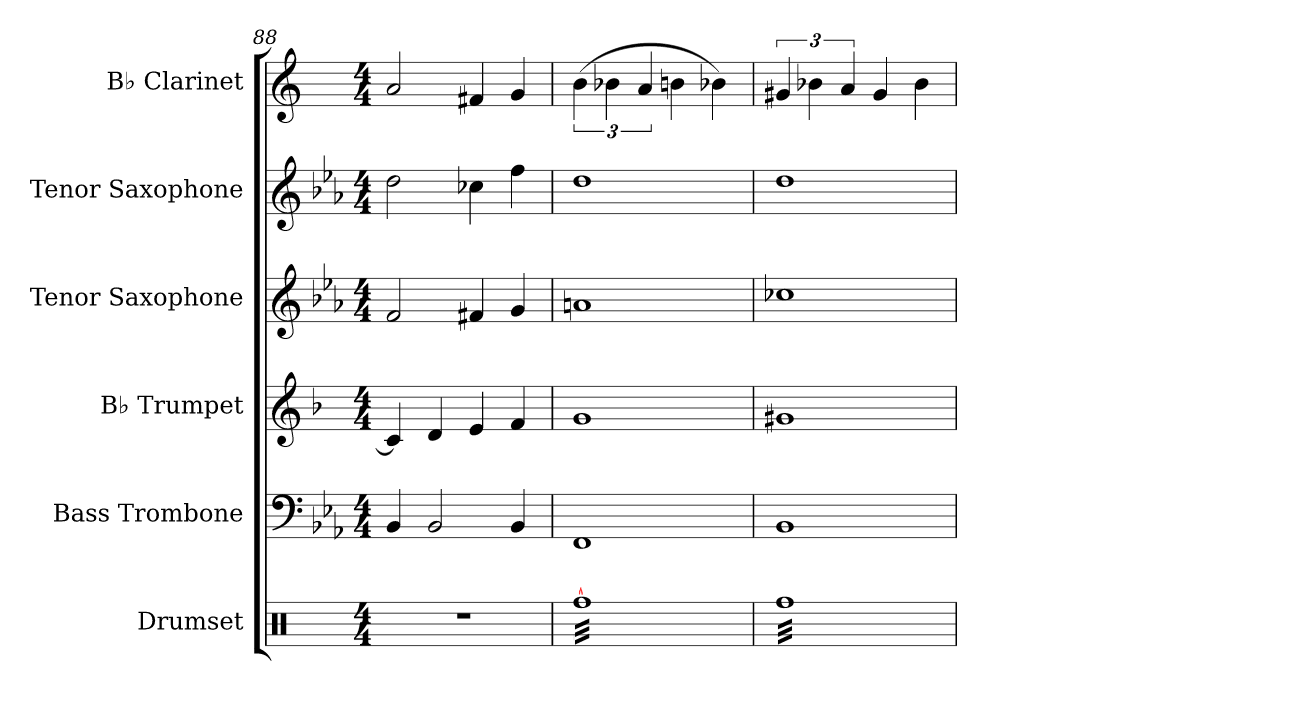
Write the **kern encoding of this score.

**kern	**kern	**kern	**kern	**kern	**kern
*part6	*part5	*part4	*part3	*part2	*part1
*staff6	*staff5	*staff4	*staff3	*staff2	*staff1
*I"Drumset	*I"Bass Trombone	*I"B♭ Trumpet	*I"Tenor Saxophone	*I"Tenor Saxophone	*I"B♭ Clarinet
*I'D. Set	*I'B. Tbn.	*I'B♭ Tpt.	*I'T. Sax.	*I'T. Sax.	*I'B♭ Cl.
*clefX	*clefF4	*clefG2	*clefG2	*clefG2	*clefG2
*	*	*ITrd1c2	*ITrd8c14	*ITrd8c14	*ITrd5c9
*k[]	*k[b-e-a-]	*k[b-e-a-]	*k[b-e-a-]	*k[b-e-a-]	*k[b-e-a-]
*M4/4	*M4/4	*M4/4	*M4/4	*M4/4	*M4/4
=88	=88	=88	=88	=88	=88
1r	4BB-/	4B-/]	2F/	2d\	2c/
.	2BB-/	4c/	.	.	.
.	.	4d/	4F#X/	4c-X\	4An/
.	4BB-/	4e-/	4G/	4f\	4B-/
=89	=89	=89	=89	=89	=89
*tremolo	*	*	*	*	*
[32RffLLL	1FF	1f	1An	1d	(>6d\
32Rff	.	.	.	.	.
32Rff	.	.	.	.	.
32Rff	.	.	.	.	.
32Rff	.	.	.	.	.
32Rff	.	.	.	.	.
.	.	.	.	.	6d-X\
32Rff	.	.	.	.	.
32Rff	.	.	.	.	.
32Rff	.	.	.	.	.
32Rff	.	.	.	.	.
32Rff	.	.	.	.	.
.	.	.	.	.	6c/
32Rff	.	.	.	.	.
32Rff	.	.	.	.	.
32Rff	.	.	.	.	.
32Rff	.	.	.	.	.
32Rff	.	.	.	.	.
32Rff	.	.	.	.	4dn\
32Rff	.	.	.	.	.
32Rff	.	.	.	.	.
32Rff	.	.	.	.	.
32Rff	.	.	.	.	.
32Rff	.	.	.	.	.
32Rff	.	.	.	.	.
32Rff	.	.	.	.	.
32Rff	.	.	.	.	4d-X\)
32Rff	.	.	.	.	.
32Rff	.	.	.	.	.
32Rff	.	.	.	.	.
32Rff	.	.	.	.	.
32Rff	.	.	.	.	.
32Rff	.	.	.	.	.
32RffJJJ	.	.	.	.	.
=90	=90	=90	=90	=90	=90
32RffLLL	1BB-	1f#X	1c-X	1d	6Bn/
32Rff	.	.	.	.	.
32Rff	.	.	.	.	.
32Rff	.	.	.	.	.
32Rff	.	.	.	.	.
32Rff	.	.	.	.	.
.	.	.	.	.	6d-X\
32Rff	.	.	.	.	.
32Rff	.	.	.	.	.
32Rff	.	.	.	.	.
32Rff	.	.	.	.	.
32Rff	.	.	.	.	.
.	.	.	.	.	6c/
32Rff	.	.	.	.	.
32Rff	.	.	.	.	.
32Rff	.	.	.	.	.
32Rff	.	.	.	.	.
32Rff	.	.	.	.	.
32Rff	.	.	.	.	4B/
32Rff	.	.	.	.	.
32Rff	.	.	.	.	.
32Rff	.	.	.	.	.
32Rff	.	.	.	.	.
32Rff	.	.	.	.	.
32Rff	.	.	.	.	.
32Rff	.	.	.	.	.
32Rff	.	.	.	.	4d-\
32Rff	.	.	.	.	.
32Rff	.	.	.	.	.
32Rff	.	.	.	.	.
32Rff	.	.	.	.	.
32Rff	.	.	.	.	.
32Rff	.	.	.	.	.
32RffJJJ	.	.	.	.	.
*Xtremolo	*	*	*	*	*
=	=	=	=	=	=
*-	*-	*-	*-	*-	*-
